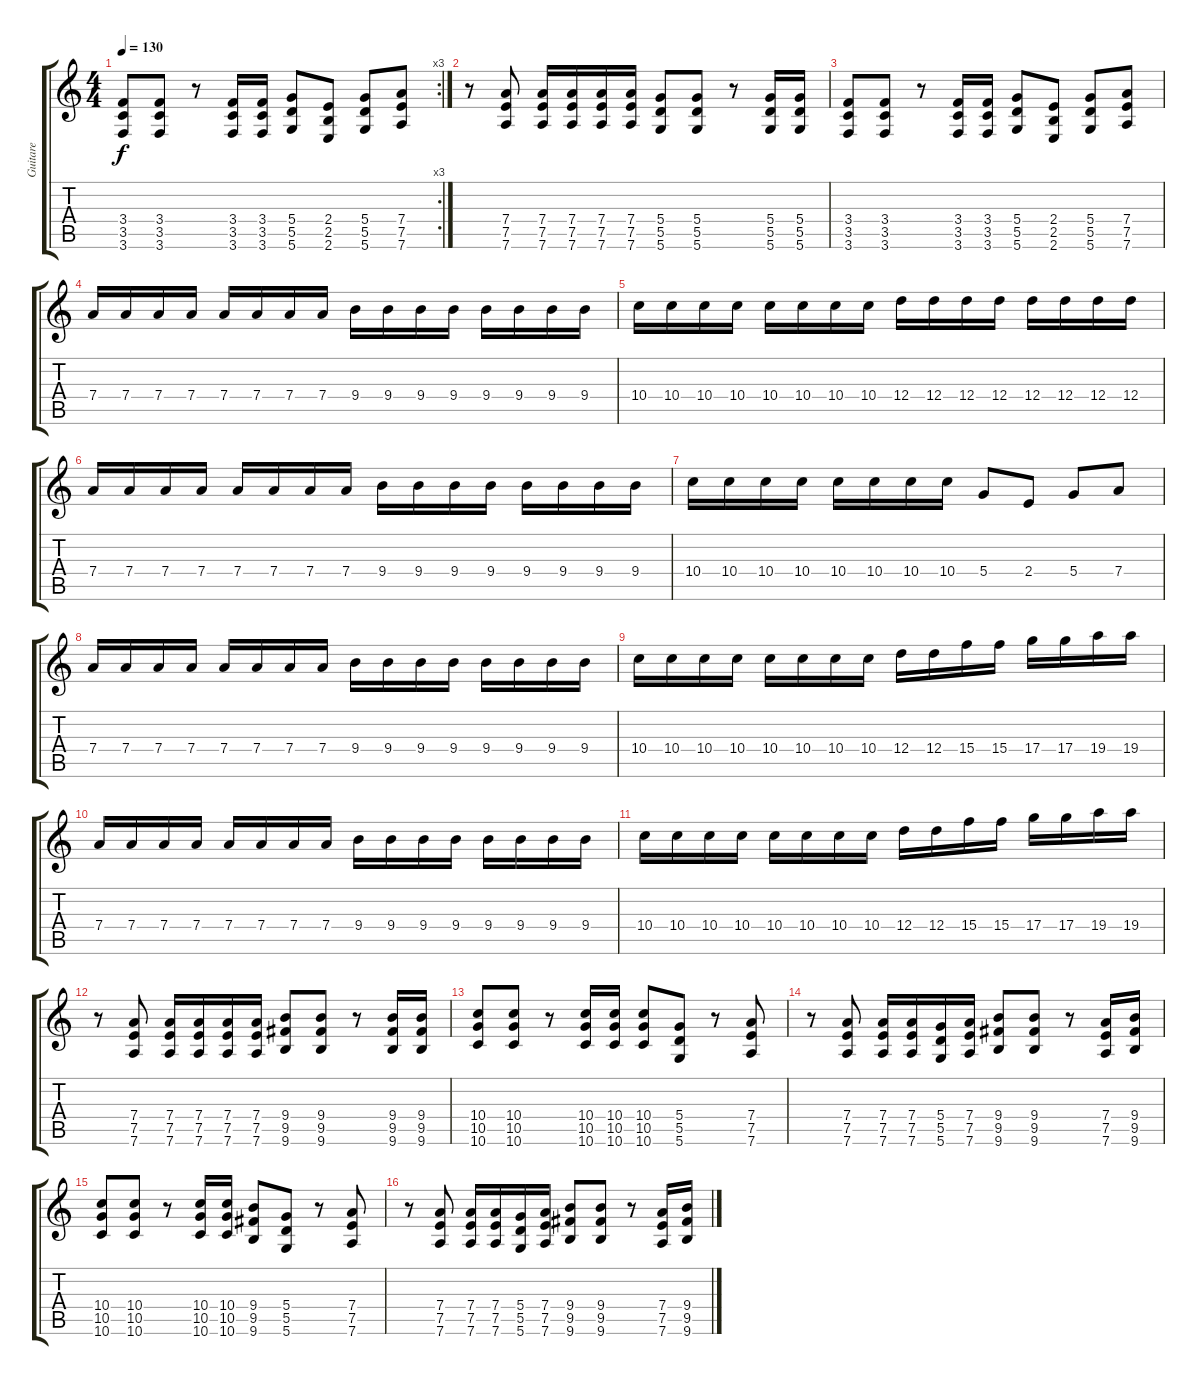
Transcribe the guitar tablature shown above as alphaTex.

\track ("Guitare" "Guitare") {instrument distortionguitar}
\staff {score tabs}
\tuning (E4 B3 G3 D3 A2 D2) {hide}
\rc 3
\ts (4 4)
\tempo 130
\clef g2
\ks c
(3.4 3.5 3.6).8{dy f} (3.4 3.5 3.6).8 r.8 (3.4 3.5 3.6).16 (3.4 3.5 3.6).16 (5.4 5.5 5.6).8 (2.4 2.5 2.6).8 (5.4 5.5 5.6).8 (7.4 7.5 7.6).8 |
r.8 (7.4 7.5 7.6).8 (7.4 7.5 7.6).16 (7.4 7.5 7.6).16 (7.4 7.5 7.6).16 (7.4 7.5 7.6).16 (5.4 5.5 5.6).8 (5.4 5.5 5.6).8 r.8 (5.4 5.5 5.6).16 (5.4 5.5 5.6).16 |
(3.4 3.5 3.6).8 (3.4 3.5 3.6).8 r.8 (3.4 3.5 3.6).16 (3.4 3.5 3.6).16 (5.4 5.5 5.6).8 (2.4 2.5 2.6).8 (5.4 5.5 5.6).8 (7.4 7.5 7.6).8 |
7.4.16 7.4.16 7.4.16 7.4.16 7.4.16 7.4.16 7.4.16 7.4.16 9.4.16 9.4.16 9.4.16 9.4.16 9.4.16 9.4.16 9.4.16 9.4.16 |
10.4.16 10.4.16 10.4.16 10.4.16 10.4.16 10.4.16 10.4.16 10.4.16 12.4.16 12.4.16 12.4.16 12.4.16 12.4.16 12.4.16 12.4.16 12.4.16 |
7.4.16 7.4.16 7.4.16 7.4.16 7.4.16 7.4.16 7.4.16 7.4.16 9.4.16 9.4.16 9.4.16 9.4.16 9.4.16 9.4.16 9.4.16 9.4.16 |
10.4.16 10.4.16 10.4.16 10.4.16 10.4.16 10.4.16 10.4.16 10.4.16 5.4.8 2.4.8 5.4.8 7.4.8 |
7.4.16 7.4.16 7.4.16 7.4.16 7.4.16 7.4.16 7.4.16 7.4.16 9.4.16 9.4.16 9.4.16 9.4.16 9.4.16 9.4.16 9.4.16 9.4.16 |
10.4.16 10.4.16 10.4.16 10.4.16 10.4.16 10.4.16 10.4.16 10.4.16 12.4.16 12.4.16 15.4.16 15.4.16 17.4.16 17.4.16 19.4.16 19.4.16 |
7.4.16 7.4.16 7.4.16 7.4.16 7.4.16 7.4.16 7.4.16 7.4.16 9.4.16 9.4.16 9.4.16 9.4.16 9.4.16 9.4.16 9.4.16 9.4.16 |
10.4.16 10.4.16 10.4.16 10.4.16 10.4.16 10.4.16 10.4.16 10.4.16 12.4.16 12.4.16 15.4.16 15.4.16 17.4.16 17.4.16 19.4.16 19.4.16 |
r.8 (7.4 7.5 7.6).8 (7.4 7.5 7.6).16 (7.4 7.5 7.6).16 (7.4 7.5 7.6).16 (7.4 7.5 7.6).16 (9.4 9.5 9.6).8 (9.4 9.5 9.6).8 r.8 (9.4 9.5 9.6).16 (9.4 9.5 9.6).16 |
(10.4 10.5 10.6).8 (10.4 10.5 10.6).8 r.8 (10.4 10.5 10.6).16 (10.4 10.5 10.6).16 (10.4 10.5 10.6).8 (5.4 5.5 5.6).8 r.8 (7.4 7.5 7.6).8 |
r.8 (7.4 7.5 7.6).8 (7.4 7.5 7.6).16 (7.4 7.5 7.6).16 (5.4 5.5 5.6).16 (7.4 7.5 7.6).16 (9.4 9.5 9.6).8 (9.4 9.5 9.6).8 r.8 (7.4 7.5 7.6).16 (9.4 9.5 9.6).16 |
(10.4 10.5 10.6).8 (10.4 10.5 10.6).8 r.8 (10.4 10.5 10.6).16 (10.4 10.5 10.6).16 (9.4 9.5 9.6).8 (5.4 5.5 5.6).8 r.8 (7.4 7.5 7.6).8 |
r.8 (7.4 7.5 7.6).8 (7.4 7.5 7.6).16 (7.4 7.5 7.6).16 (5.4 5.5 5.6).16 (7.4 7.5 7.6).16 (9.4 9.5 9.6).8 (9.4 9.5 9.6).8 r.8 (7.4 7.5 7.6).16 (9.4 9.5 9.6).16
